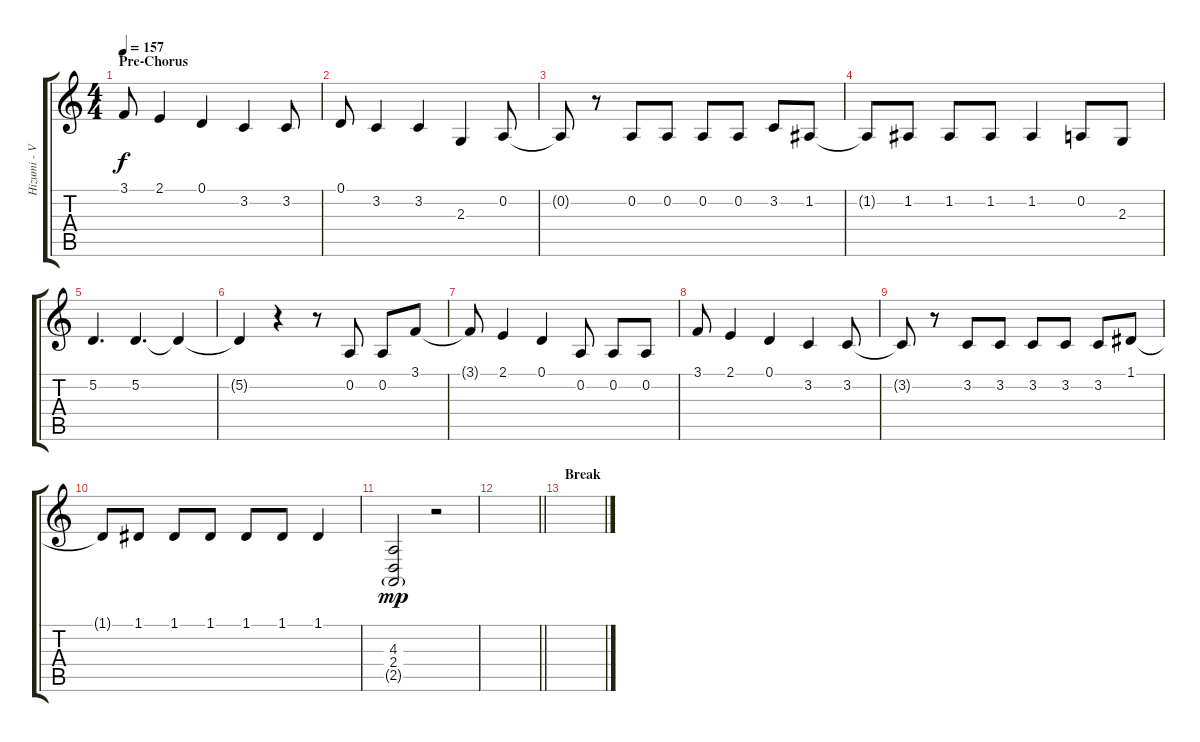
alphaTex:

\track ("Hizumi - Vocals" "Hizumi - V") {instrument lead6voice}
\staff {score tabs}
\tuning (D4 A3 F3 C3 G2 D2) {hide}
\ts (4 4)
\section ("" "Pre-Chorus")
\tempo 157
\clef g2
\ks c
3.1{t}.8{dy f} 2.1.4 0.1.4 3.2.4 3.2.8 |
0.1.8 3.2.4 3.2.4 2.3.4 0.2.8 |
0.2{t}.8 r.8 0.2.8 0.2.8 0.2.8 0.2.8 3.2.8 1.2.8 |
1.2{t}.8 1.2.8 1.2.8 1.2.8 1.2.4 0.2.8 2.3.8 |
5.2.4{d} 5.2.4{d} 5.2{t}.4 |
5.2{t}.4 r.4 r.8 0.2.8 0.2.8 3.1.8 |
3.1{t}.8 2.1.4 0.1.4 0.2.8 0.2.8 0.2.8 |
3.1.8 2.1.4 0.1.4 3.2.4 3.2.8 |
3.2{t}.8 r.8 3.2.8 3.2.8 3.2.8 3.2.8 3.2.8 1.1.8 |
1.1{t}.8 1.1.8 1.1.8 1.1.8 1.1.8 1.1.8 1.1.4 |
(4.3 2.4 2.5{g}).2{dy mp} r.2 |
\barLineRight lightlight
|
\section ("" "Break")
